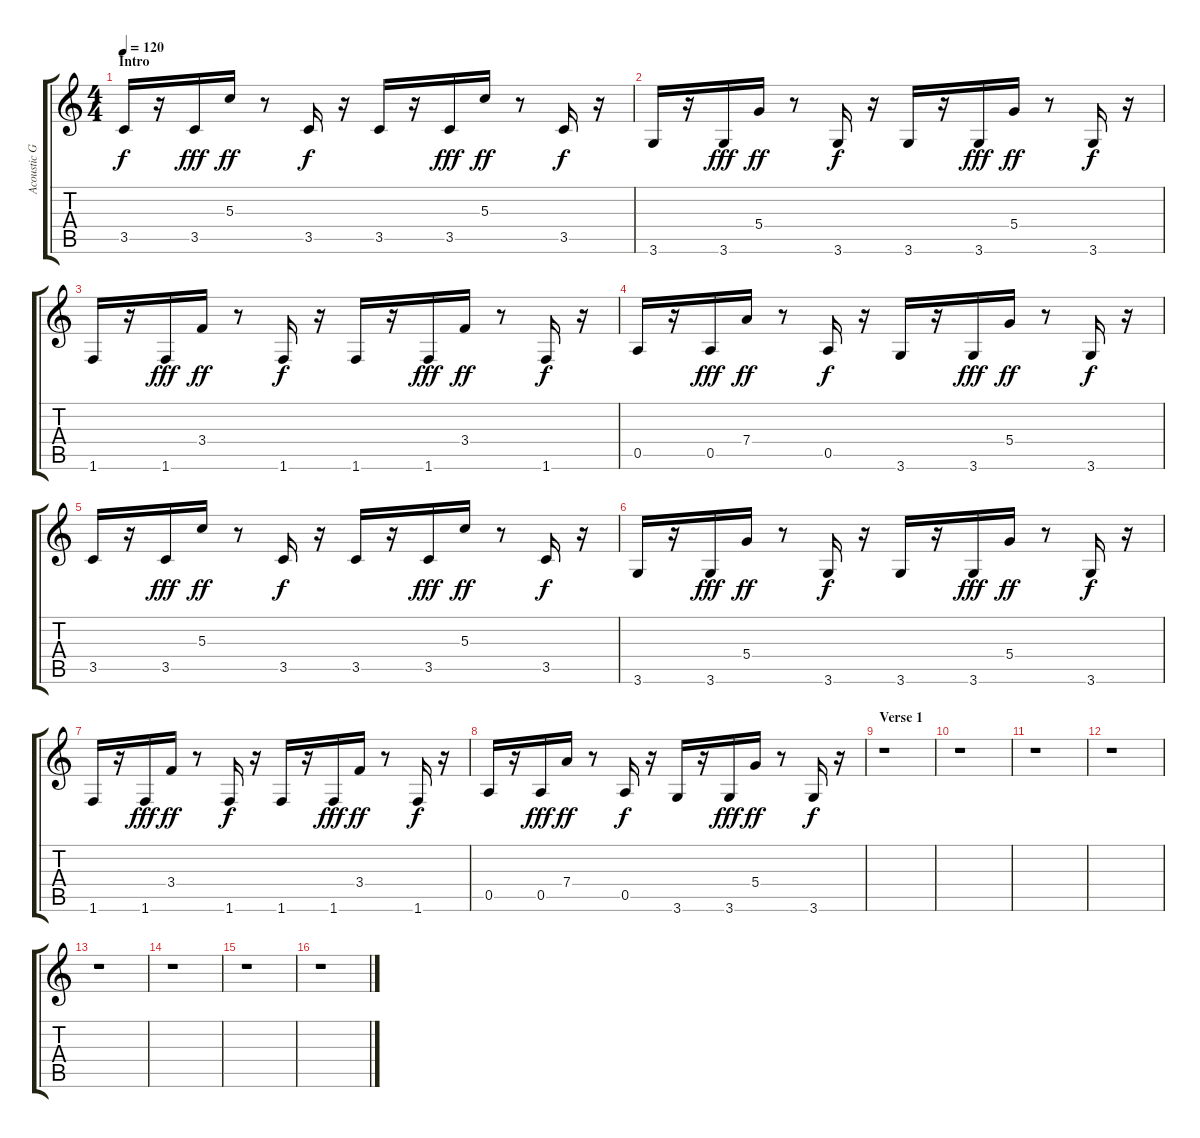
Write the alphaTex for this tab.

\track ("Acoustic Guitar" "Acoustic G") {instrument slapbass2}
\staff {score tabs}
\tuning (E4 B3 G3 D3 A2 E2) {hide}
\ts (4 4)
\section ("" "Intro")
\tempo 120
\clef g2
\ks c
3.5.16{dy f instrument slapbass2} r.16 3.5.16{dy fff} 5.3.16{dy ff} r.8 3.5.16{dy f} r.16 3.5.16 r.16 3.5.16{dy fff} 5.3.16{dy ff} r.8 3.5.16{dy f} r.16 |
3.6.16 r.16 3.6.16{dy fff} 5.4.16{dy ff} r.8 3.6.16{dy f} r.16 3.6.16 r.16 3.6.16{dy fff} 5.4.16{dy ff} r.8 3.6.16{dy f} r.16 |
1.6.16 r.16 1.6.16{dy fff} 3.4.16{dy ff} r.8 1.6.16{dy f} r.16 1.6.16 r.16 1.6.16{dy fff} 3.4.16{dy ff} r.8 1.6.16{dy f} r.16 |
0.5.16 r.16 0.5.16{dy fff} 7.4.16{dy ff} r.8 0.5.16{dy f} r.16 3.6.16 r.16 3.6.16{dy fff} 5.4.16{dy ff} r.8 3.6.16{dy f} r.16 |
3.5.16 r.16 3.5.16{dy fff} 5.3.16{dy ff} r.8 3.5.16{dy f} r.16 3.5.16 r.16 3.5.16{dy fff} 5.3.16{dy ff} r.8 3.5.16{dy f} r.16 |
3.6.16 r.16 3.6.16{dy fff} 5.4.16{dy ff} r.8 3.6.16{dy f} r.16 3.6.16 r.16 3.6.16{dy fff} 5.4.16{dy ff} r.8 3.6.16{dy f} r.16 |
1.6.16 r.16 1.6.16{dy fff} 3.4.16{dy ff} r.8 1.6.16{dy f} r.16 1.6.16 r.16 1.6.16{dy fff} 3.4.16{dy ff} r.8 1.6.16{dy f} r.16 |
0.5.16 r.16 0.5.16{dy fff} 7.4.16{dy ff} r.8 0.5.16{dy f} r.16 3.6.16 r.16 3.6.16{dy fff} 5.4.16{dy ff} r.8 3.6.16{dy f} r.16 |
\section ("" "Verse 1")
r.1 |
r.1 |
r.1 |
r.1 |
r.1 |
r.1 |
r.1 |
r.1
